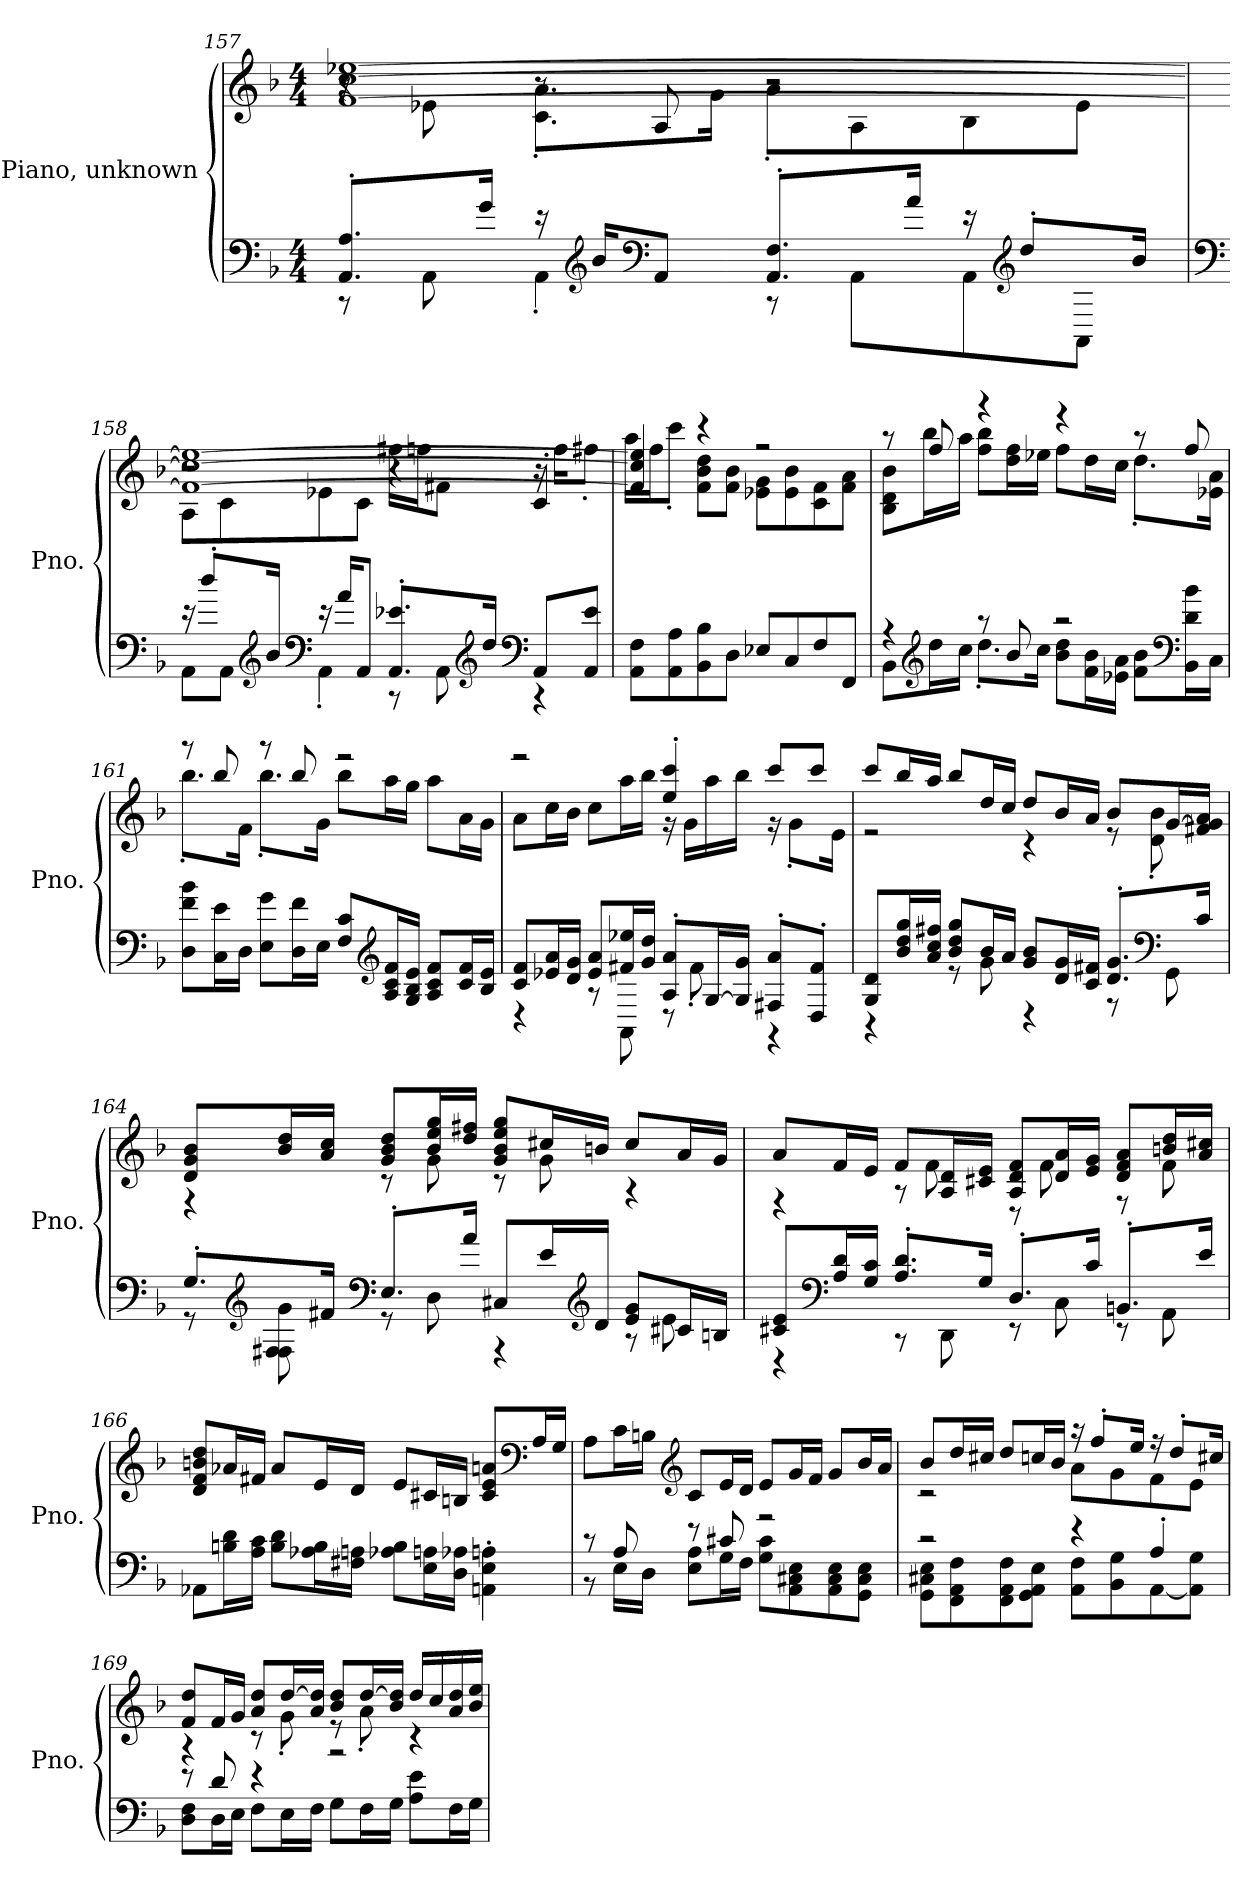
**kern	**kern
*part1	*part1
*staff2	*staff1
*I"Piano, unknown	*
*I'Pno.	*
!!LO:PB:g=z
*clefF4	*clefG2
*k[b-]	*k[b-]
*M4/4	*M4/4
=157	=157
*^	*^
*	*	*	*^
8.AA/' 8.A/'L	8r	[1f [1cc [1ee-X	8r	4r
.	8AA\	.	8e-X\	.
16g/Jk	.	.	.	.
16r	4AA'\	.	8.c\' 8.a\'L	8r
*clefG2	*	*	*	*
16b-/KL	.	.	.	.
*clefF4	*	*	*	*
8AA/J	.	.	.	8A/
.	.	.	16g\Jk	.
8.AA/' 8.F/'L	8r	.	8a'\L	2r
.	8AA\L	.	8A\	.
16a/Jk	.	.	.	.
16r	8AA\	.	8B-\	.
*clefG2	*	*	*	*
8dd'/L	.	.	.	.
.	8AA\J	.	8e-\J	.
16b-/Jk	.	.	.	.
!!LO:LB:g=z	!!	!!
=158	=158	=158	=158	=158
*clefF4	*	*	*	*
16r	8AA\L	1f_ 1cc_ 1ee-_	8A\L	2r
8dd'/L	.	.	.	.
.	8AA\J	.	8c\	.
*clefG2	*	*	*	*
16b-/Jk	.	.	.	.
*clefF4	*	*	*	*
16r	4AA'\	.	8e-X\	.
16a/KL	.	.	.	.
8AA/J	.	.	8c\J	.
8.AA/' 8.e-X/'L	8r	.	16ff#X\LL	4r
.	.	.	16ffn\J	.
.	8AA\	.	8f#X\J	.
*clefG2	*	*	*	*
16dd/Jk	.	.	.	.
*clefF4	*	*	*	*
8AA/L	4r	.	16r	4c'/
.	.	.	16ff\KL	.
8AA/ 8e-/J	.	.	8ff#X'\J	.
*v	*v	*	*	*
*	*	*v	*v
=159	=159	=159
8AA\ 8F\L	4f/] 4cc/] 4ee-/]	16aa\LL
.	.	16ff\J
8AA\ 8A\	.	8ccc'\J
8BB-\ 8B-\	4r	8f\ 8b-\ 8dd\L
8D\J	.	8f\ 8b-\J
8E-X/L	2r	8e-X\ 8g\L
8C/	.	8e-\ 8b-\
8F/	.	8c\ 8f\
8FF/J	.	8f\ 8a\J
!!LO:LB:g=z	!!
=160	=160	=160
*^	*	*
4r	8BB-\L	8r	8B-\ 8d\ 8b-\L
*clefG2	*	*	*
.	16dd\L	8ff/	16bb-\L
.	16cc\JJ	.	16aa\JJ
8r	8.dd'\L	4r	8ff\ 8bb-\L
8b-/	.	.	16dd\ 16ff\L
.	16cc\Jk	.	16ee-X\JJ
2r	8b-\ 8dd\L	4r	8ff\L
.	16f\ 16b-\L	.	16dd\L
.	16e-X\ 16a\JJ	.	16cc\JJ
.	8f\ 8b-\L	8r	8.dd'\L
*clefF4	*	*	*
.	16BB-\ 16d\ 16b-\L	8ff/	.
.	16C\JJ	.	16e-X\ 16a\Jk
*v	*v	*	*
=161	=161	=161
8D\ 8f\ 8b-\L	8r	8.bb-'\L
16C\ 16e\L	8bb-/	.
16D\JJ	.	16f\Jk
8E\ 8g\L	8r	8.bb-'\L
16D\ 16f\L	8bb-/	.
16E\JJ	.	16g\Jk
8F/ 8c/L	2r	8bb-\L
*clefG2	*	*
16A/ 16c/ 16f/L	.	16aa\L
16G/ 16B-/ 16e/JJ	.	16gg\JJ
8A/ 8c/ 8f/L	.	8aa\L
16c/ 16f/L	.	16a\L
16B-/ 16e/JJ	.	16g\JJ
!!LO:LB:g=z	!!
=162	=162	=162
*^	*	*
8c/ 8f/L	4r	2r	8a\L
16e-X/ 16a/L	.	.	16cc\L
16d/ 16g/JJ	.	.	16b-\JJ
8e-/ 8a/L	8r	.	8cc\L
16f#X/ 16ee-X/L	8AA\	.	16aa\L
16g/ 16dd/JJ	.	.	16bb-\JJ
8A/' 8a/'L	8r	4ee/' 4ccc/'	16r
.	.	.	16g\LL
[16G/L	8f#'\	.	16aa\
16G/] 16g/JJ	.	.	16bb-\JJ
8F#X/' 8a/'L	4r	8ccc/L	16r
.	.	.	8g'\L
8D/' 8f#/'J	.	8ccc/J	.
.	.	.	16e\Jk
=163	=163	=163	=163
8G/ 8d/L	4r	8ccc/L	2r
16b-/ 16dd/ 16gg/L	.	16bb-/L	.
16a/ 16cc/ 16ff#X/JJ	.	16aa/JJ	.
8b-/ 8dd/ 8gg/L	8r	8bb-/L	.
16b-/L	8g\	16dd/L	.
16a/JJ	.	16cc/JJ	.
8g/ 8b-/L	4r	8dd/L	4r
16d/ 16g/L	.	16b-/L	.
16c/ 16f#X/JJ	.	16a/JJ	.
8.d/' 8.g/'L	8r	8b-/L	8r
*clefF4	*	*	*
.	8GG\	[16g/L	8d\' 8b-\'
16c/Jk	.	16f#X/ 16g/] 16a/JJ	.
!!LO:LB:g=z	!!
=164	=164	=164	=164
8.G'/L	8r	8d/ 8g/ 8b-/L	4r
*clefG2	*	*	*
.	8F\ 8F#X\ 8g\	16b-/ 16dd/L	.
16f#X/Jk	.	16a/ 16cc/JJ	.
*clefF4	*	*	*
8.E'/L	8r	8g/ 8b-/ 8dd/L	8r
.	8D\	16b-/ 16ee/ 16gg/L	8g\
16a/Jk	.	16dd/ 16ff#X/JJ	.
8C#X/L	4r	8g/ 8b-/ 8ee/ 8gg/L	8r
16e/L	.	16cc#X/L	8g\
*clefG2	*	*	*
16d/JJ	.	16bn/JJ	.
8e/ 8g/L	8r	8cc#/L	4r
16c#X/L	8e\	16a/L	.
16Bn/JJ	.	16g/JJ	.
!!LO:LB:g=z	!!
=165	=165	=165	=165
8c#X/ 8e/L	4r	8a/L	4r
*clefF4	*	*	*
16A/ 16d/L	.	16f/L	.
16G/ 16c#/JJ	.	16e/JJ	.
8.A/' 8.d/'L	8r	8f/L	8r
.	8DD\	16A/ 16d/L	8f\
16G/Jk	.	16c#X/ 16e/JJ	.
8.D'/L	8r	8A/ 8d/ 8f/L	8r
.	8C\	16d/ 16a/L	8f\
16c#/Jk	.	16e/ 16g/JJ	.
8.BBn'/L	8r	8d/ 8f/ 8a/L	8r
.	8AA\	16bn/ 16dd/L	8f\
16e/Jk	.	16a/ 16cc#X/JJ	.
*v	*v	*	*
*	*v	*v
=166	=166
8AA-X\L	8d/ 8f/ 8bn/ 8dd/L
16Bn\ 16d\L	16a-X/L
16A\ 16c\JJ	16f#X/JJ
8B\ 8d\L	8a-/L
16A-X\ 16B\L	16e/L
16F#X\ 16An\JJ	16d/JJ
8A-X\ 8B\L	8e/L
16E\ 16An\L	16c#X/L
16D\ 16A-X\JJ	16Bn/JJ
4AAn\' 4E\' 4An\'	8c#/ 8e/ 8an/L
*	*clefF4
.	16A/L
.	16G/JJ
!!LO:PB:g=z
=167	=167
*^	*
8r	8r	8A\L
8A/	16E\LL	16c\L
.	16D\JJ	16Bn\JJ
*	*	*clefG2
8r	8E\ 8A\L	8c/L
8c#X/	16G\L	16e/L
.	16F\JJ	16d/JJ
2r	8G\ 8c#\L	8e/L
.	8AA\ 8C#X\ 8E\	16g/L
.	.	16f/JJ
.	8AA\ 8C#\ 8E\	8g/L
.	8GG\ 8C#\ 8E\J	16b-/L
.	.	16a/JJ
=168	=168	=168
*	*	*^
2r	8GG\ 8C#X\ 8E\L	8b-/L	2r
.	8FF\ 8AA\ 8F\	16dd/L	.
.	.	16cc#X/JJ	.
.	8FF\ 8AA\ 8F\	8dd/L	.
.	8GG\ 8AA\ 8E\J	16ccn/L	.
.	.	16b-/JJ	.
4r	8AA\ 8F\L	16r	8a\L
.	.	8ff'/L	.
.	8BB-\ 8G\	.	8g\
.	.	16ee/Jk	.
4A'/	[8AA\	16r	8f\
.	.	8dd'/L	.
.	8AA\] 8G\J	.	8e\J
.	.	16cc#X/Jk	.
!!LO:LB:g=z	!!
=169	=169	=169	=169
8r	8D\ 8F\L	8f/ 8dd/L	4r
8d/	16D\L	16f/L	.
.	16E\JJ	16g/JJ	.
4r	8F\L	8a/ 8dd/L	8r
.	16E\L	[16dd/L	8g'\
.	16F\JJ	16a/ 16dd/]JJ	.
2r	8G\L	8b-/ 8dd/L	8r
.	16F\L	[16dd/L	8a'\
.	16G\JJ	16b-/ 16dd/]JJ	.
.	8A\ 8e\L	16dd/LL	4r
.	.	16cc/	.
.	16F\L	16a/ 16dd/	.
.	16G\JJ	16b-/ 16ee/JJ	.
*v	*v	*	*
*	*v	*v
=	=
*-	*-
